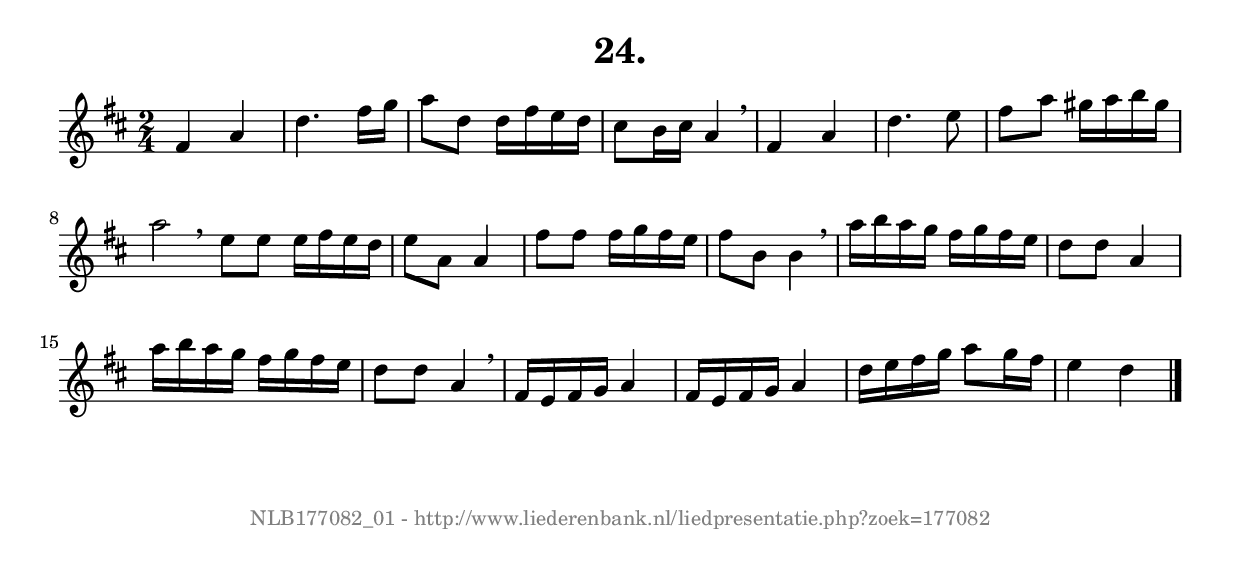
%
% produced by wce2krn 1.64 (7 June 2014)
%
\version"2.16"
#(append! paper-alist '(("long" . (cons (* 210 mm) (* 2000 mm)))))
#(set-default-paper-size "long")
sb = {\breathe}
mBreak = {\breathe }
bBreak = {\breathe }
x = {\once\override NoteHead #'style = #'cross }
gl=\glissando
itime={\override Staff.TimeSignature #'stencil = ##f }
ficta = {\once\set suggestAccidentals = ##t}
fine = {\once\override Score.RehearsalMark #'self-alignment-X = #1 \mark \markup {\italic{Fine}}}
dc = {\once\override Score.RehearsalMark #'self-alignment-X = #1 \mark \markup {\italic{D.C.}}}
dcf = {\once\override Score.RehearsalMark #'self-alignment-X = #1 \mark \markup {\italic{D.C. al Fine}}}
dcc = {\once\override Score.RehearsalMark #'self-alignment-X = #1 \mark \markup {\italic{D.C. al Coda}}}
ds = {\once\override Score.RehearsalMark #'self-alignment-X = #1 \mark \markup {\italic{D.S.}}}
dsf = {\once\override Score.RehearsalMark #'self-alignment-X = #1 \mark \markup {\italic{D.S. al Fine}}}
dsc = {\once\override Score.RehearsalMark #'self-alignment-X = #1 \mark \markup {\italic{D.S. al Coda}}}
pv = {\set Score.repeatCommands = #'((volta "1"))}
sv = {\set Score.repeatCommands = #'((volta "2"))}
tv = {\set Score.repeatCommands = #'((volta "3"))}
qv = {\set Score.repeatCommands = #'((volta "4"))}
xv = {\set Score.repeatCommands = #'((volta #f))}
\header{ tagline = ""
title = "24."
}
\score {{
\key d \major
\relative g'
{
\set melismaBusyProperties = #'()
\time 2/4
\tempo 4=120
\override Score.MetronomeMark #'transparent = ##t
\override Score.RehearsalMark #'break-visibility = #(vector #t #t #f)
fis4 a d4. fis16 g a8 d, d16 fis e d cis8 b16 cis a4 \sb fis a d4. e8 fis a gis16 a b gis a2 \bar ":|:" \bBreak
e8 e e16 fis e d e8 a, a4 fis'8 fis fis16 g fis e fis8 b, b4 \sb a'16 b a g fis g fis e d8 d a4 a'16 b a g fis g fis e d8 d a4 \mBreak \bar "|"
fis16 e fis g a4 fis16 e fis g a4 d16 e fis g a8 g16 fis e4 d \bar "|."
 }}
 \midi { }
 \layout {
            indent = 0.0\cm
}
}
\markup { \vspace #0 } \markup { \with-color #grey \fill-line { \center-column { \smaller "NLB177082_01 - http://www.liederenbank.nl/liedpresentatie.php?zoek=177082" } } }
